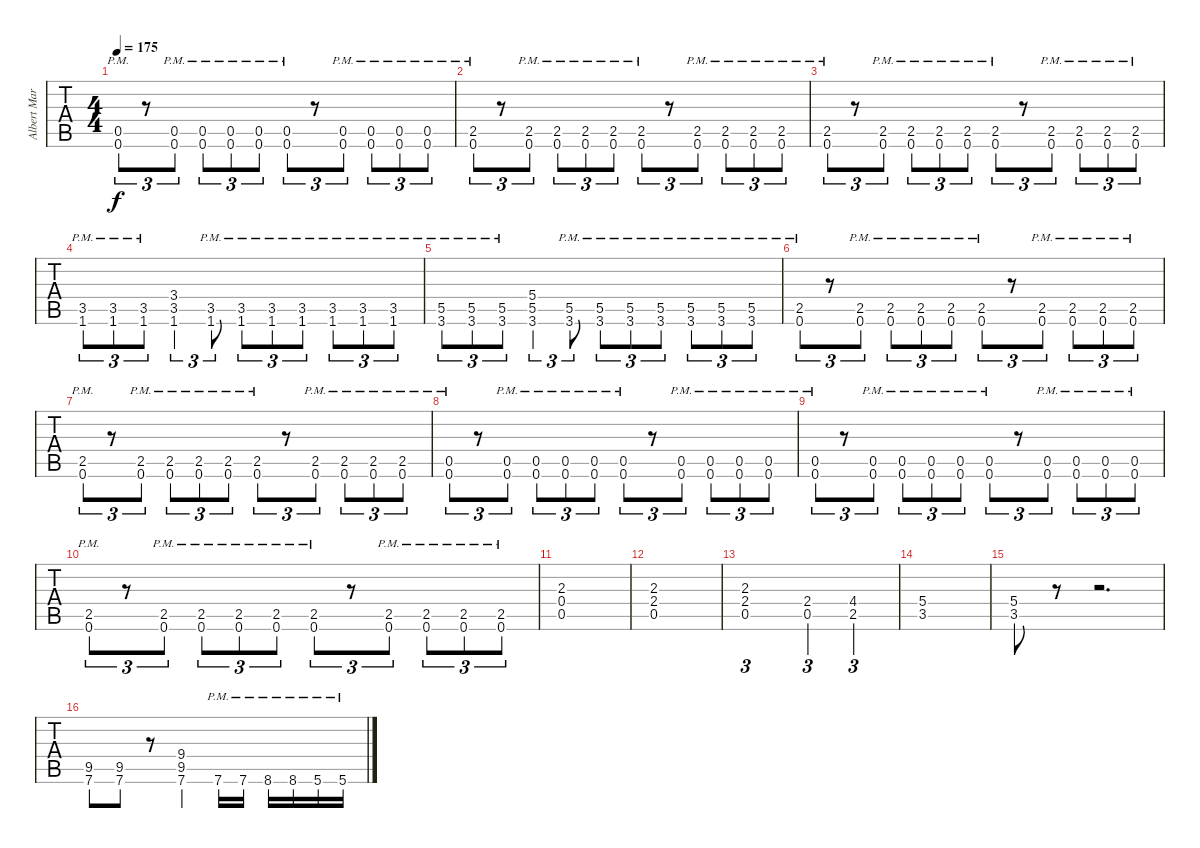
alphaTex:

\track ("Albert Maroto, Rythm Guitar" "Albert Mar") {instrument distortionguitar}
\staff {tabs}
\tuning (Eb4 Bb3 Gb3 Db3 Ab2 Eb2) {hide}
\ts (4 4)
\tempo 175
\clef g2
\ks c
(0.5{pm} 0.6{pm}).8{tu (3 2) dy f} r.8{tu (3 2)} (0.5{pm} 0.6{pm}).8{tu (3 2)} (0.5{pm} 0.6{pm}).8{tu (3 2)} (0.5{pm} 0.6{pm}).8{tu (3 2)} (0.5{pm} 0.6{pm}).8{tu (3 2)} (0.5{pm} 0.6{pm}).8{tu (3 2)} r.8{tu (3 2)} (0.5{pm} 0.6{pm}).8{tu (3 2)} (0.5{pm} 0.6{pm}).8{tu (3 2)} (0.5{pm} 0.6{pm}).8{tu (3 2)} (0.5{pm} 0.6{pm}).8{tu (3 2)} |
(2.5{pm} 0.6{pm}).8{tu (3 2)} r.8{tu (3 2)} (2.5{pm} 0.6{pm}).8{tu (3 2)} (2.5{pm} 0.6{pm}).8{tu (3 2)} (2.5{pm} 0.6{pm}).8{tu (3 2)} (2.5{pm} 0.6{pm}).8{tu (3 2)} (2.5{pm} 0.6{pm}).8{tu (3 2)} r.8{tu (3 2)} (2.5{pm} 0.6{pm}).8{tu (3 2)} (2.5{pm} 0.6{pm}).8{tu (3 2)} (2.5{pm} 0.6{pm}).8{tu (3 2)} (2.5{pm} 0.6{pm}).8{tu (3 2)} |
(2.5{pm} 0.6{pm}).8{tu (3 2)} r.8{tu (3 2)} (2.5{pm} 0.6{pm}).8{tu (3 2)} (2.5{pm} 0.6{pm}).8{tu (3 2)} (2.5{pm} 0.6{pm}).8{tu (3 2)} (2.5{pm} 0.6{pm}).8{tu (3 2)} (2.5{pm} 0.6{pm}).8{tu (3 2)} r.8{tu (3 2)} (2.5{pm} 0.6{pm}).8{tu (3 2)} (2.5{pm} 0.6{pm}).8{tu (3 2)} (2.5{pm} 0.6{pm}).8{tu (3 2)} (2.5{pm} 0.6{pm}).8{tu (3 2)} |
(3.5{pm} 1.6{pm}).8{tu (3 2)} (3.5{pm} 1.6{pm}).8{tu (3 2)} (3.5{pm} 1.6{pm}).8{tu (3 2)} (3.4 3.5 1.6).4{tu (3 2)} (3.5{pm} 1.6{pm}).8{tu (3 2)} (3.5{pm} 1.6{pm}).8{tu (3 2)} (3.5{pm} 1.6{pm}).8{tu (3 2)} (3.5{pm} 1.6{pm}).8{tu (3 2)} (3.5{pm} 1.6{pm}).8{tu (3 2)} (3.5{pm} 1.6{pm}).8{tu (3 2)} (3.5{pm} 1.6{pm}).8{tu (3 2)} |
(5.5{pm} 3.6{pm}).8{tu (3 2)} (5.5{pm} 3.6{pm}).8{tu (3 2)} (5.5{pm} 3.6{pm}).8{tu (3 2)} (5.4 5.5 3.6).4{tu (3 2)} (5.5{pm} 3.6{pm}).8{tu (3 2)} (5.5{pm} 3.6{pm}).8{tu (3 2)} (5.5{pm} 3.6{pm}).8{tu (3 2)} (5.5{pm} 3.6{pm}).8{tu (3 2)} (5.5{pm} 3.6{pm}).8{tu (3 2)} (5.5{pm} 3.6{pm}).8{tu (3 2)} (5.5{pm} 3.6{pm}).8{tu (3 2)} |
(2.5{pm} 0.6{pm}).8{tu (3 2)} r.8{tu (3 2)} (2.5{pm} 0.6{pm}).8{tu (3 2)} (2.5{pm} 0.6{pm}).8{tu (3 2)} (2.5{pm} 0.6{pm}).8{tu (3 2)} (2.5{pm} 0.6{pm}).8{tu (3 2)} (2.5{pm} 0.6{pm}).8{tu (3 2)} r.8{tu (3 2)} (2.5{pm} 0.6{pm}).8{tu (3 2)} (2.5{pm} 0.6{pm}).8{tu (3 2)} (2.5{pm} 0.6{pm}).8{tu (3 2)} (2.5{pm} 0.6{pm}).8{tu (3 2)} |
(2.5{pm} 0.6{pm}).8{tu (3 2)} r.8{tu (3 2)} (2.5{pm} 0.6{pm}).8{tu (3 2)} (2.5{pm} 0.6{pm}).8{tu (3 2)} (2.5{pm} 0.6{pm}).8{tu (3 2)} (2.5{pm} 0.6{pm}).8{tu (3 2)} (2.5{pm} 0.6{pm}).8{tu (3 2)} r.8{tu (3 2)} (2.5{pm} 0.6{pm}).8{tu (3 2)} (2.5{pm} 0.6{pm}).8{tu (3 2)} (2.5{pm} 0.6{pm}).8{tu (3 2)} (2.5{pm} 0.6{pm}).8{tu (3 2)} |
(0.5{pm} 0.6{pm}).8{tu (3 2)} r.8{tu (3 2)} (0.5{pm} 0.6{pm}).8{tu (3 2)} (0.5{pm} 0.6{pm}).8{tu (3 2)} (0.5{pm} 0.6{pm}).8{tu (3 2)} (0.5{pm} 0.6{pm}).8{tu (3 2)} (0.5{pm} 0.6{pm}).8{tu (3 2)} r.8{tu (3 2)} (0.5{pm} 0.6{pm}).8{tu (3 2)} (0.5{pm} 0.6{pm}).8{tu (3 2)} (0.5{pm} 0.6{pm}).8{tu (3 2)} (0.5{pm} 0.6{pm}).8{tu (3 2)} |
(0.5{pm} 0.6{pm}).8{tu (3 2)} r.8{tu (3 2)} (0.5{pm} 0.6{pm}).8{tu (3 2)} (0.5{pm} 0.6{pm}).8{tu (3 2)} (0.5{pm} 0.6{pm}).8{tu (3 2)} (0.5{pm} 0.6{pm}).8{tu (3 2)} (0.5{pm} 0.6{pm}).8{tu (3 2)} r.8{tu (3 2)} (0.5{pm} 0.6{pm}).8{tu (3 2)} (0.5{pm} 0.6{pm}).8{tu (3 2)} (0.5{pm} 0.6{pm}).8{tu (3 2)} (0.5{pm} 0.6{pm}).8{tu (3 2)} |
(2.5{pm} 0.6{pm}).8{tu (3 2)} r.8{tu (3 2)} (2.5{pm} 0.6{pm}).8{tu (3 2)} (2.5{pm} 0.6{pm}).8{tu (3 2)} (2.5{pm} 0.6{pm}).8{tu (3 2)} (2.5{pm} 0.6{pm}).8{tu (3 2)} (2.5{pm} 0.6{pm}).8{tu (3 2)} r.8{tu (3 2)} (2.5{pm} 0.6{pm}).8{tu (3 2)} (2.5{pm} 0.6{pm}).8{tu (3 2)} (2.5{pm} 0.6{pm}).8{tu (3 2)} (2.5{pm} 0.6{pm}).8{tu (3 2)} |
(2.3 0.4 0.5).1 |
(2.3 2.4 0.5).1 |
(2.3 2.4 0.5).1{tu (3 2)} (2.4 0.5).4{tu (3 2)} (4.4 2.5).4{tu (3 2)} |
(5.4 3.5).1 |
(5.4 3.5).8 r.8 r.2{d} |
(9.5 7.6).8 (9.5 7.6).8 r.8 (9.4 9.5 7.6).4 7.6{pm}.16 7.6{pm}.16 8.6{pm}.16 8.6{pm}.16 5.6{pm}.16 5.6{pm}.16
